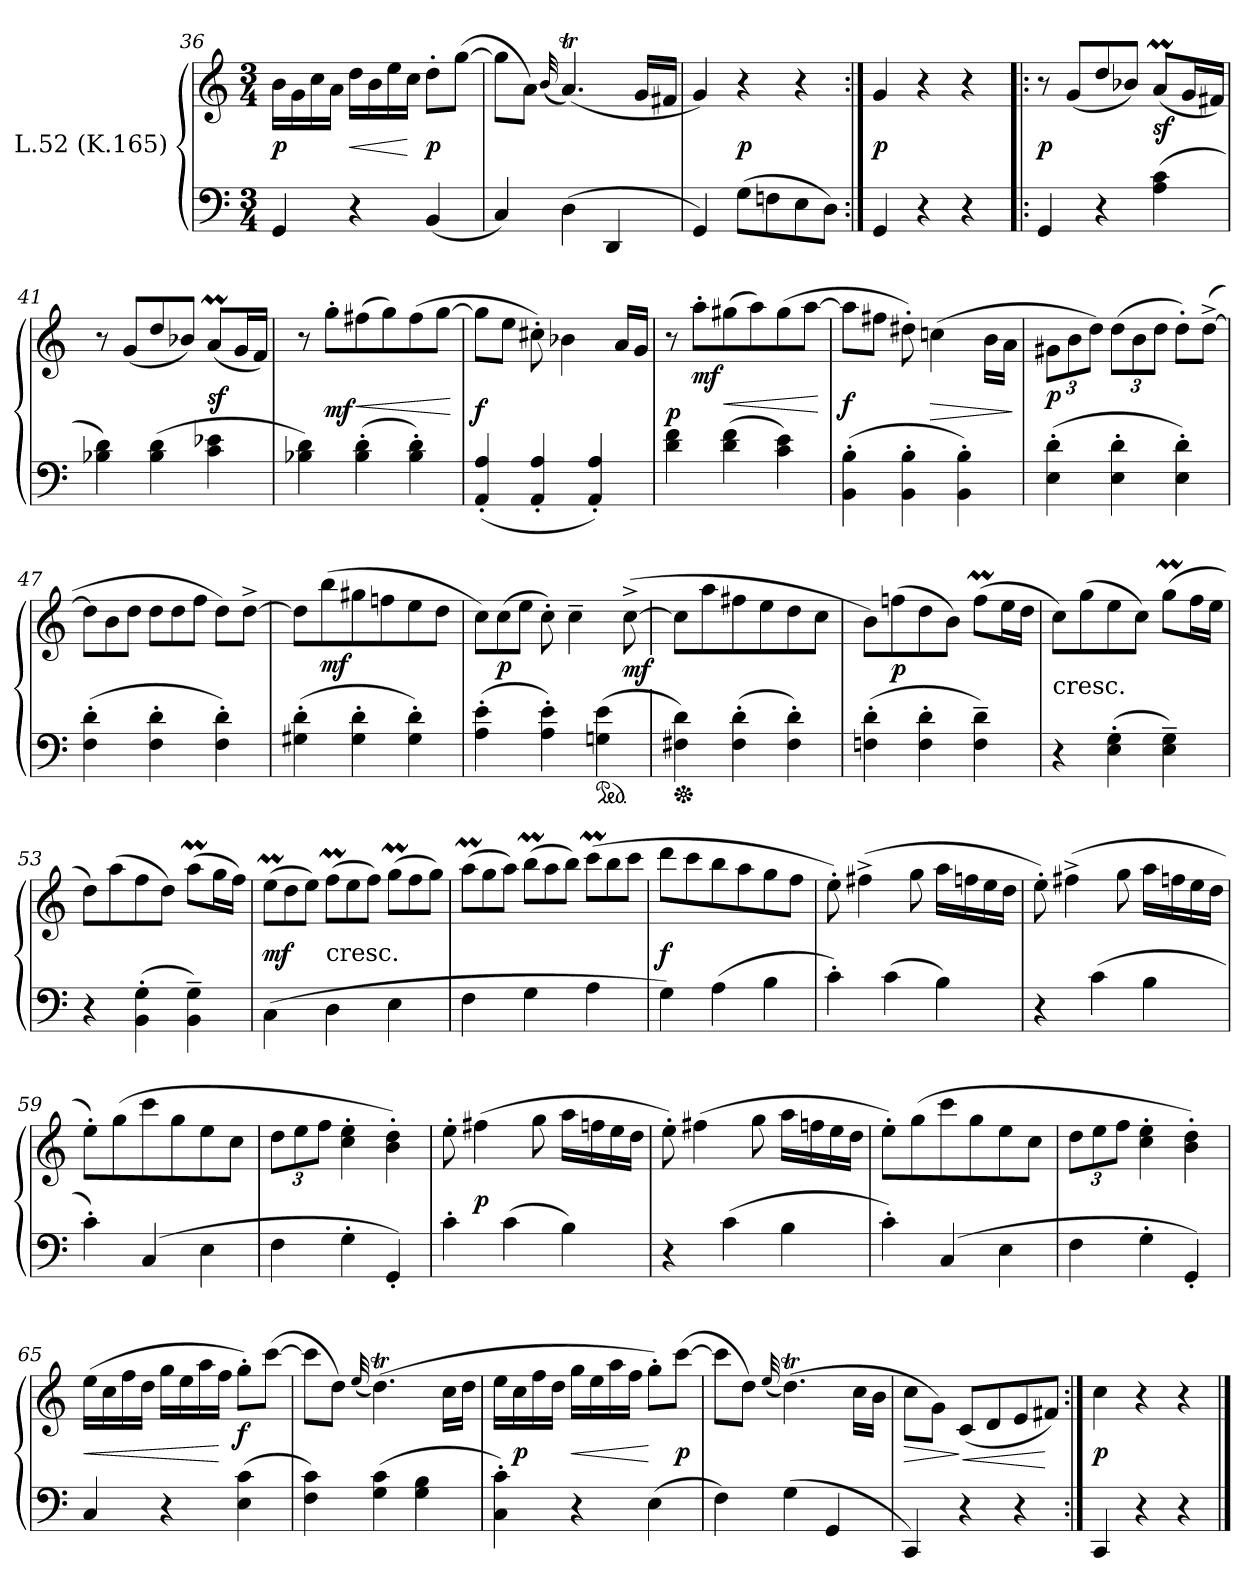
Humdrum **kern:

**kern	**kern	**dynam
*part1	*part1	*part1
*staff2	*staff1	*staff1/2
*I"L.52 (K.165)	*	*
*clefF4	*clefG2	*
*k[]	*k[]	*
*C:	*C:	*
*M3/4	*M3/4	*
=36	=36	=36
4GG	16b\LL	p
.	16g\	.
.	16cc\	.
.	16a\JJ	.
4r	16ddLL	<
.	16b	.
.	16ee	.
.	16ccJJ	[
(4BB	8dd'L	p
.	([8ggJ	.
=37	=37	=37
4C)	8ggL]	.
.	8aJ)	.
.	(32qqb	.
(4D	(4.aT)	.
4DD	.	.
.	16gLL	.
.	16f#XJJ	.
=38	=38	=38
4GG)	4g)	.
(8GL	4r	p
8Fn	.	.
8E	4r	.
8DJ)	.	.
=39:|!	=39:|!	=39:|!
4GG	4g	p
4r	4r	.
4r	4r	.
!!LO:LB:g=z
=40!|:	=40!|:	=40!|:
4GG	8r	p
.	(8g/L	.
4r	8dd/	.
.	8b-X/J)	.
(4A 4c	(8amL	sf
.	16gL	.
.	16f#XJJ)	.
=41	=41	=41
4B-X 4d)	8r	.
.	(8g/L	.
(4B- 4d	8dd/	.
.	8b-X/J)	.
4c 4e-X	(8amL	sf
.	16gL	.
.	16fJJ)	.
=42	=42	=42
4B-X 4d)	8r	.
.	8gg'L	mf
(4B-' 4d'	(8ff#X	<
.	8gg)	.
4B-' 4d')	(8ff#	.
.	[8ggJ	.
.	.	[
=43	=43	=43
(4AA'/ 4A'/	8ggL]	f
.	8eeJ	.
4AA'/ 4A'/	8cc#X')	.
.	4b-X	.
4AA'/ 4A'/)	.	.
.	16aLL	.
.	16gJJ	.
!!LO:LB:g=z
=44	=44	=44
!	!	!LO:DY:a=2
4d 4f	8r	p
!	!	!LO:DY:b
.	8aa'L	mf
(4d 4f	(8gg#X	<
.	8aa)	.
4c 4e)	(8gg#	.
.	[8aaJ	.
.	.	[
=45	=45	=45
(4BB' 4B'	8aaL]	f
.	8ff#XJ	.
4BB' 4B'	8dd#X')	.
.	(4ccn	>
4BB' 4B')	.	.
.	16b\LL	.
.	16a\JJ	.
.	.	]
=46	=46	=46
(4E' 4d'	12g#XL	p
.	12b	.
.	12ddJ)	.
4E' 4d'	(12ddL	.
.	12b	.
.	12ddJ	.
4E' 4d')	8dd'L)	.
.	([8dd^J	.
=47	=47	=47
*	*Xtuplet	*
(4F' 4d'	12ddL]	.
.	12b	.
.	12ddJ	.
4F' 4d'	12ddL	.
.	12dd	.
.	12ffJ	.
4F' 4d')	8ddL)	.
.	[8dd^J	.
!!LO:PB:g=z
=48	=48	=48
(4G#X' 4d'	8ddL]	.
.	(8bb	mf
4G#' 4d'	8gg#X	.
.	8ffn	.
4G#' 4d')	8ee	.
.	8ddJ	.
=49	=49	=49
(4A' 4e'	12ccL)	.
.	(12cc	p
.	12eeJ	.
4A' 4e')	8cc')	.
.	4cc~	.
*ped	*	*
(<4Gn 4e	.	.
.	([8cc^	mf
=50	=50	=50
*Xped	*	*
4F#X 4d)	8ccL]	.
.	8aa	.
(4F#' 4d'	8ff#X	.
.	8ee	.
4F#' 4d')	8dd	.
.	8ccJ	.
=51	=51	=51
(4Fn' 4d'	8bL)	.
.	(8ffn	p
4F' 4d'	8dd	.
.	8bJ)	.
4F~ 4d~)	(8ffML	.
.	16eeL	.
.	16ddJJ	.
!!LO:LB:g=z
=52	=52	=52
!	!LO:TX:c:t=cresc.	!
4r	8ccL)	.
.	(8gg	.
(4E' 4G'	8ee	.
.	8ccJ)	.
4E~ 4G~)	(8ggML	.
.	16ffL	.
.	16eeJJ	.
=53	=53	=53
4r	8ddL)	.
.	(8aa	.
(4BB' 4G'	8ff	.
.	8ddJ)	.
4BB~ 4G~)	(8aaML	.
.	16ggL	.
.	16ffJJ)	.
=54	=54	=54
(4C\	(12eemL	mf
.	12dd	.
.	12eeJ)	.
!	!LO:TX:c:t=cresc.	!
4D	(12ffML	.
.	12ee	.
.	12ffJ)	.
4E	(12ggML	.
.	12ff	.
.	12ggJ)	.
=55	=55	=55
4F	(12aaML	.
.	12gg	.
.	12aaJ)	.
4G	(12bbmL	.
.	12aa	.
.	12bbJ)	.
4A	(12cccML	.
.	12bb	.
.	12cccJ	.
!!LO:LB:g=z
=56	=56	=56
4G)	8dddL	f
.	8ccc	.
(4A	8bb	.
.	8aa	.
4B	8gg	.
.	8ffJ	.
=57	=57	=57
4c')	8ee')	.
.	(4ff#X^	.
(4c	.	.
.	8gg	.
4B)	16aaLL	.
.	16ffn	.
.	16ee	.
.	16ddJJ	.
=58	=58	=58
4r	8ee')	.
.	(4ff#X^	.
(4c	.	.
.	8gg	.
4B	16aaLL	.
.	16ffn	.
.	16ee	.
.	16ddJJ	.
=59	=59	=59
4c')	8ee'L)	.
.	(8gg	.
(4C	8ccc	.
.	8gg	.
4E	8ee	.
.	8ccJ	.
=60	=60	=60
*	*tuplet	*
4F	12ddL	.
.	12ee	.
.	12ffJ	.
4G'	4cc' 4ee'	.
4GG')	4b' 4dd')	.
!!LO:LB:g=z
=61	=61	=61
4c'	8ee'	.
.	(4ff#X	p
(4c	.	.
.	8gg	.
4B)	16aaLL	.
.	16ffn	.
.	16ee	.
.	16ddJJ	.
=62	=62	=62
4r	8ee')	.
.	(4ff#X	.
(4c	.	.
.	8gg	.
4B	16aaLL	.
.	16ffn	.
.	16ee	.
.	16ddJJ	.
=63	=63	=63
4c')	8ee'L)	.
.	(8gg	.
(4C	8ccc	.
.	8gg	.
4E	8ee	.
.	8ccJ	.
=64	=64	=64
4F	12ddL	.
.	12ee	.
.	12ffJ	.
4G'	4cc' 4ee'	.
4GG')	4b' 4dd')	.
=65	=65	=65
4C	(16eeLL	<
.	16cc	.
.	16ff	.
.	16ddJJ	.
4r	16ggLL	.
.	16ee	.
.	16aa	.
.	16ffJJ	[
(<4E 4c	8gg'L)	f
.	([8cccJ	.
!!LO:LB:g=z
=66	=66	=66
4F 4c)	8cccL]	.
.	8ddJ)	.
.	(32qqee	.
(4G 4c	(4.ddT)	.
4G 4B	.	.
.	16ccLL	.
.	16ddJJ	.
=67	=67	=67
4C' 4c')	16eeLL	.
.	16cc	p
.	16ff	.
.	16ddJJ	.
4r	16ggLL	<
.	16ee	.
.	16aa	.
.	16ffJJ	.
(4E	8gg'L)	[
.	([8cccJ	p
=68	=68	=68
4F)	8cccL]	.
.	8ddJ)	.
.	(32qqee	.
(4G	(4.ddT)	.
4GG	.	.
.	16ccLL	.
.	16bJJ	.
=69	=69	=69
4CC)	8cc\L	>
.	8g\J)	.
4r	(8cL	] <
.	8d	.
4r	8e	.
.	8f#XJ)	[
=70:|!	=70:|!	=70:|!
4CC	4cc	p
4r	4r	.
4r	4r	.
==	==	==
*-	*-	*-
